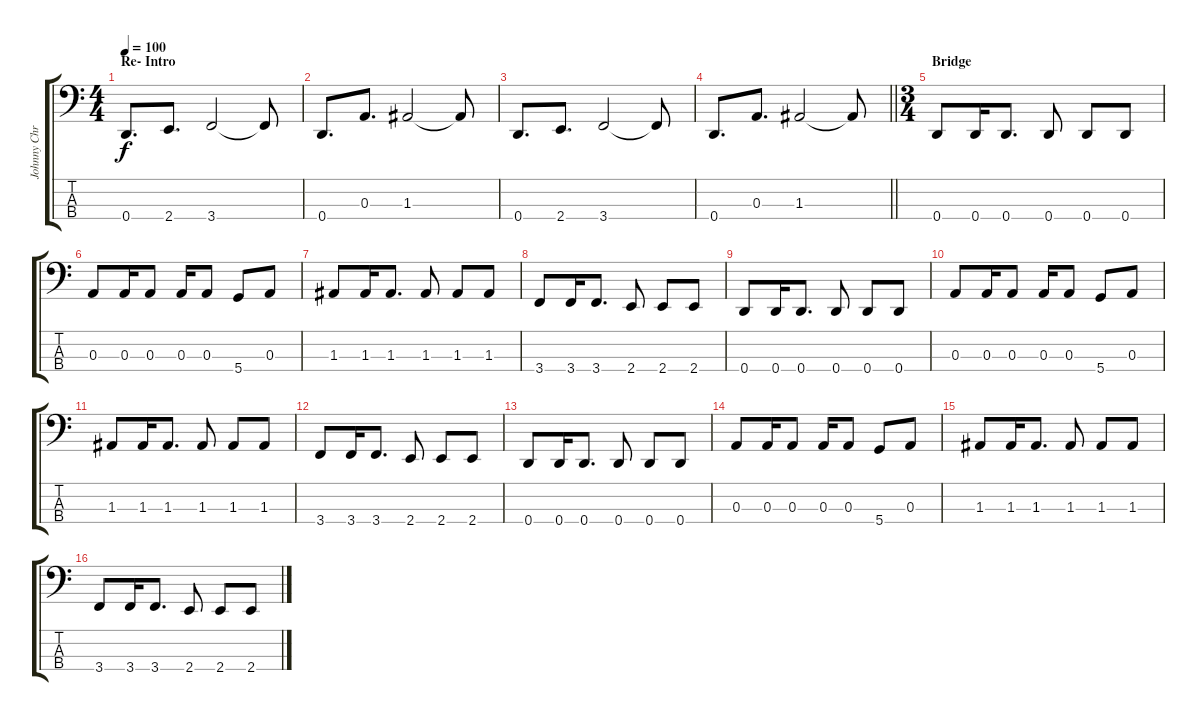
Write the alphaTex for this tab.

\track ("Johnny Christ Bass" "Johnny Chr") {instrument electricbasspick}
\staff {score tabs}
\tuning (G2 D2 A1 D1) {hide}
\ts (4 4)
\section ("" "Re- Intro")
\tempo 100
\clef f4
\ks c
0.4.8{d dy f} 2.4.8{d} 3.4.2 3.4{t}.8 |
0.4.8{d} 0.3.8{d} 1.3.2 1.3{t}.8 |
0.4.8{d} 2.4.8{d} 3.4.2 3.4{t}.8 |
\barLineRight lightlight
0.4.8{d} 0.3.8{d} 1.3.2 1.3{t}.8 |
\ts (3 4)
\section ("" "Bridge")
0.4.8 0.4.16 0.4.8{d} 0.4.8 0.4.8 0.4.8 |
0.3.8 0.3.16 0.3.8 0.3.16 0.3.8 5.4.8 0.3.8 |
1.3.8 1.3.16 1.3.8{d} 1.3.8 1.3.8 1.3.8 |
3.4.8 3.4.16 3.4.8{d} 2.4.8 2.4.8 2.4.8 |
0.4.8 0.4.16 0.4.8{d} 0.4.8 0.4.8 0.4.8 |
0.3.8 0.3.16 0.3.8 0.3.16 0.3.8 5.4.8 0.3.8 |
1.3.8 1.3.16 1.3.8{d} 1.3.8 1.3.8 1.3.8 |
3.4.8 3.4.16 3.4.8{d} 2.4.8 2.4.8 2.4.8 |
0.4.8 0.4.16 0.4.8{d} 0.4.8 0.4.8 0.4.8 |
0.3.8 0.3.16 0.3.8 0.3.16 0.3.8 5.4.8 0.3.8 |
1.3.8 1.3.16 1.3.8{d} 1.3.8 1.3.8 1.3.8 |
3.4.8 3.4.16 3.4.8{d} 2.4.8 2.4.8 2.4.8
